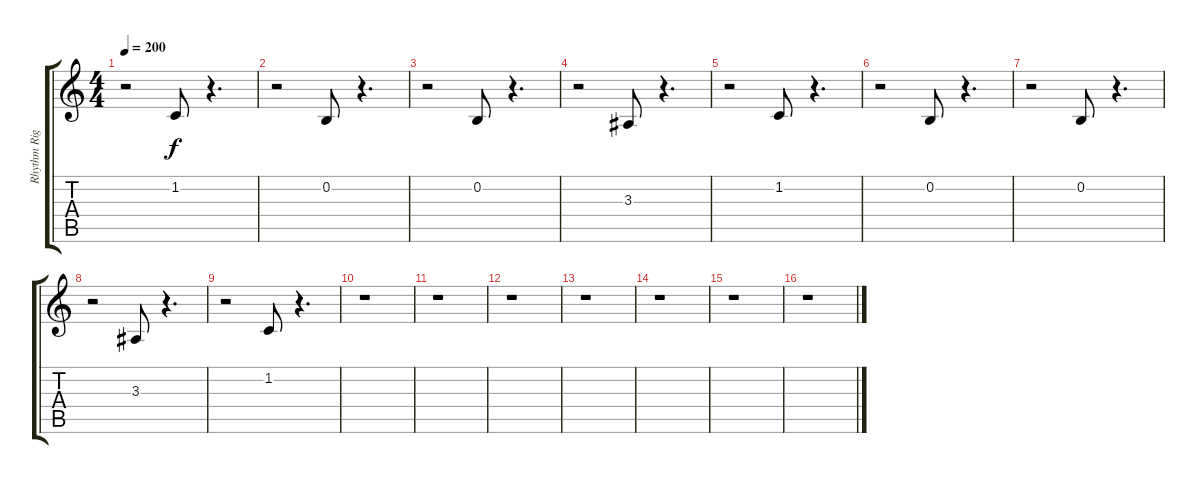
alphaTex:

\track ("Rhythm Right" "Rhythm Rig") {instrument agogo}
\staff {score tabs}
\tuning (E4 B3 G3 D3 A2 E2) {hide}
\ts (4 4)
\tempo 200
\clef g2
\ks c
r.2{dy f} 1.2.8 r.4{d} |
r.2 0.2.8 r.4{d} |
r.2 0.2.8 r.4{d} |
r.2 3.3.8 r.4{d} |
r.2 1.2.8 r.4{d} |
r.2 0.2.8 r.4{d} |
r.2 0.2.8 r.4{d} |
r.2 3.3.8 r.4{d} |
r.2 1.2.8 r.4{d} |
r.1 |
r.1 |
r.1 |
r.1 |
r.1 |
r.1 |
r.1
